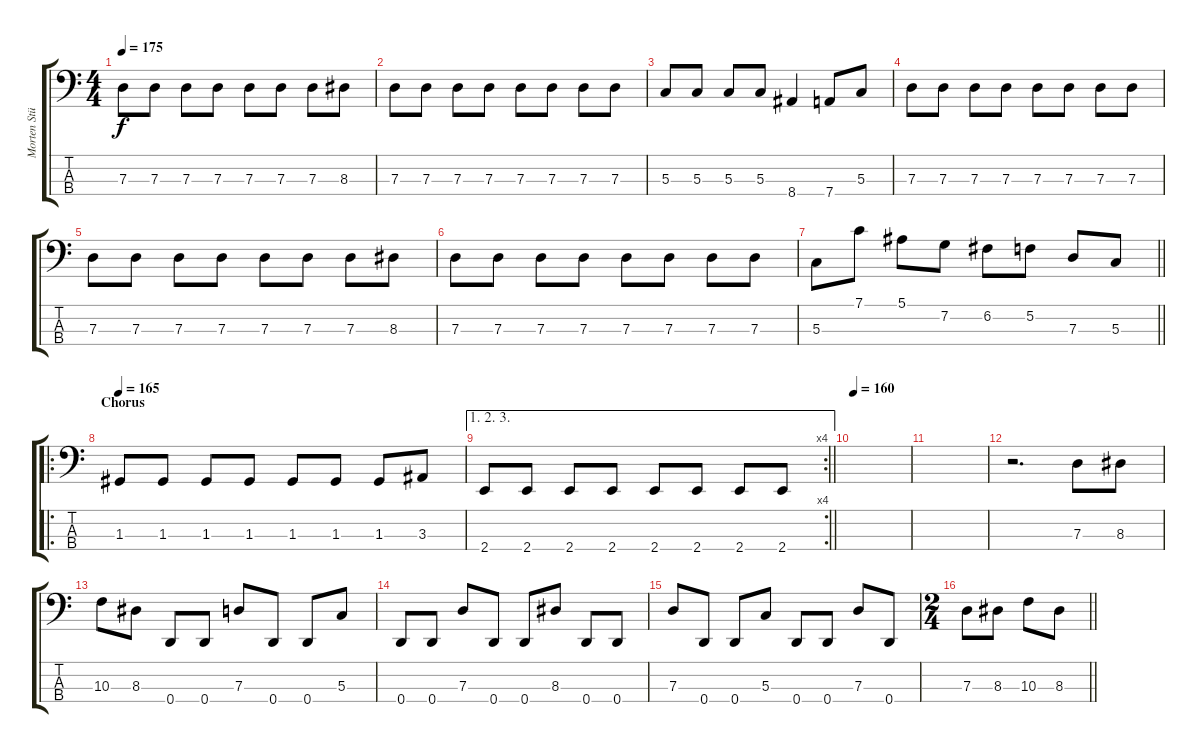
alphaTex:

\track ("Morten Stützer" "Morten Stü") {instrument electricbasspick}
\staff {score tabs}
\tuning (F2 C2 G1 D1) {hide}
\ts (4 4)
\tempo 175
\clef f4
\ks c
7.3.8{dy f} 7.3.8 7.3.8 7.3.8 7.3.8 7.3.8 7.3.8 8.3.8 |
7.3.8 7.3.8 7.3.8 7.3.8 7.3.8 7.3.8 7.3.8 7.3.8 |
5.3.8 5.3.8 5.3.8 5.3.8 8.4.4 7.4.8 5.3.8 |
7.3.8 7.3.8 7.3.8 7.3.8 7.3.8 7.3.8 7.3.8 7.3.8 |
7.3.8 7.3.8 7.3.8 7.3.8 7.3.8 7.3.8 7.3.8 8.3.8 |
7.3.8 7.3.8 7.3.8 7.3.8 7.3.8 7.3.8 7.3.8 7.3.8 |
\barLineRight lightlight
5.3.8 7.1.8 5.1.8 7.2.8 6.2.8 5.2.8 7.3.8 5.3.8 |
\ro
\section ("" "Chorus")
\tempo 165
1.3.8 1.3.8 1.3.8 1.3.8 1.3.8 1.3.8 1.3.8 3.3.8 |
\ae (1 2 3)
\rc 4
\barLineRight lightlight
2.4.8 2.4.8 2.4.8 2.4.8 2.4.8 2.4.8 2.4.8 2.4.8 |
\tempo 160
|
|
r.2{d} 7.3.8 8.3.8 |
10.3.8 8.3.8 0.4.8 0.4.8 7.3.8 0.4.8 0.4.8 5.3.8 |
0.4.8 0.4.8 7.3.8 0.4.8 0.4.8 8.3.8 0.4.8 0.4.8 |
7.3.8 0.4.8 0.4.8 5.3.8 0.4.8 0.4.8 7.3.8 0.4.8 |
\ts (2 4)
\barLineRight lightlight
7.3.8 8.3.8 10.3.8 8.3.8
